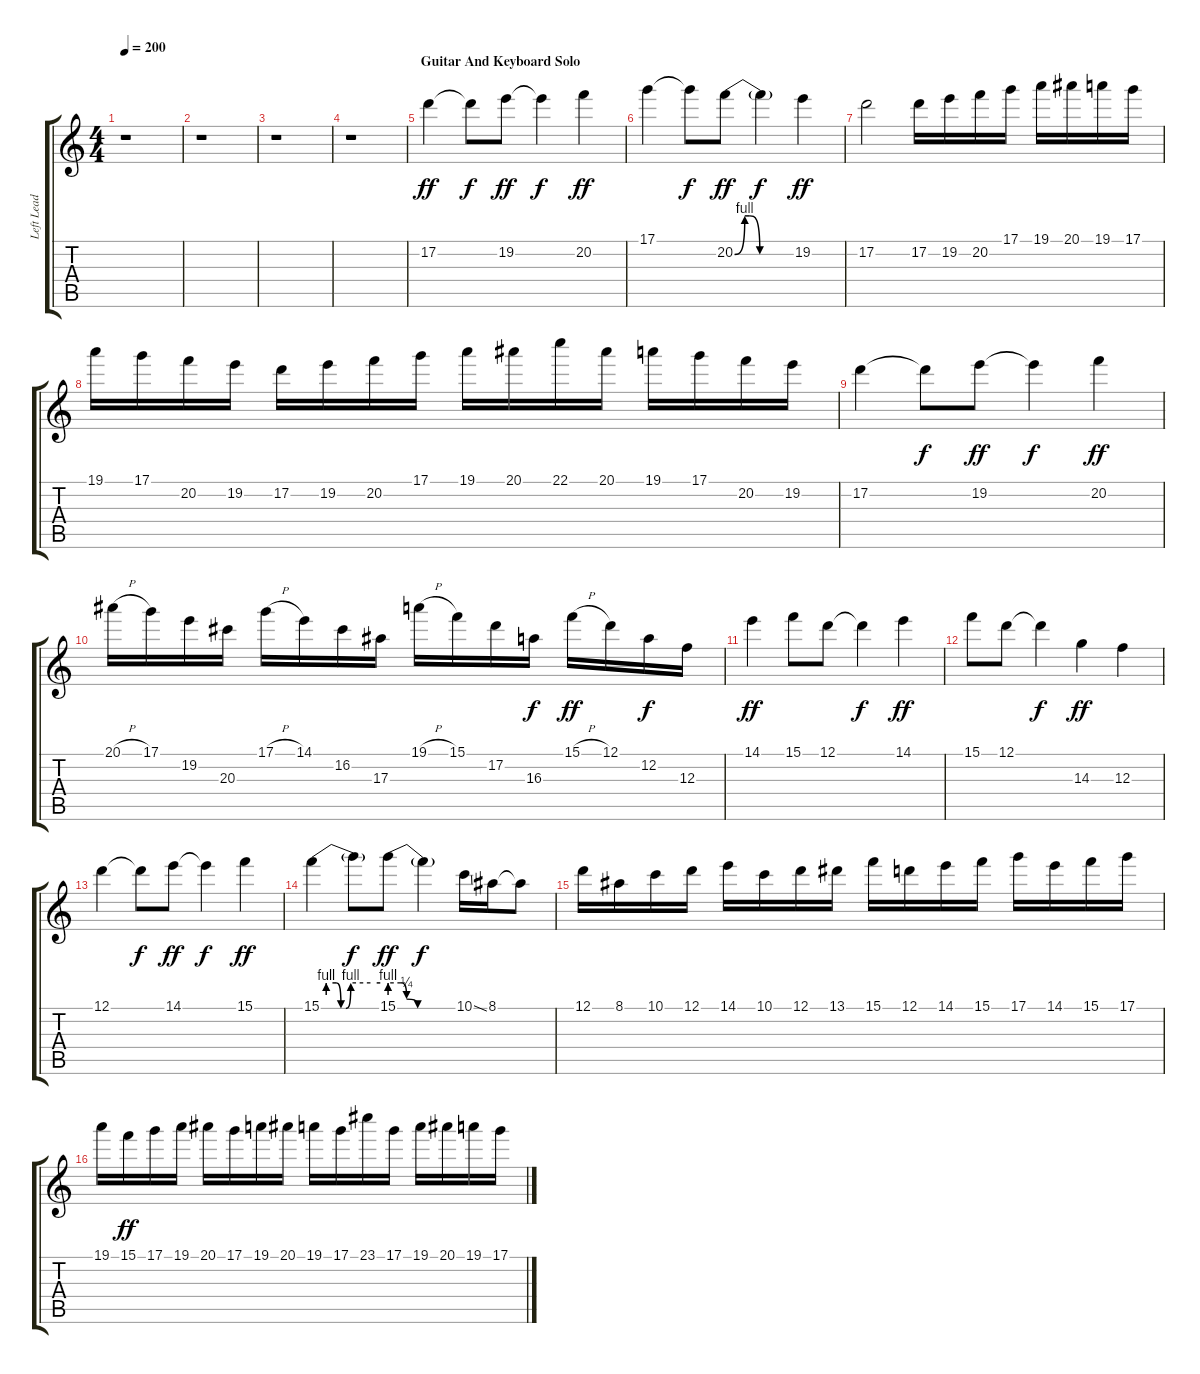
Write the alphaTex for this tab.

\track ("Left Lead Gtr" "Left Lead ") {instrument overdrivenguitar}
\staff {score tabs}
\tuning (D4 A3 F3 C3 G2 D2) {hide}
\ts (4 4)
\tempo 200
\clef g2
\ks c
r.1{dy f} |
r.1 |
r.1 |
r.1 |
\section ("" "Guitar And Keyboard Solo")
17.2.4{dy ff} 17.2{t}.8{dy f} 19.2.8{dy ff} 19.2{t}.4{dy f} 20.2.4{dy ff} |
17.1.4 17.1{t}.8{dy f} 20.2{be (custom 0 0 10 4 15 4 25 0 60 0)}.8{dy ff} 20.2{t}.4{dy f} 19.2.4{dy ff} |
17.2.2 17.2.16 19.2.16 20.2.16 17.1.16 19.1.16 20.1.16 19.1.16 17.1.16 |
19.1.16 17.1.16 20.2.16 19.2.16 17.2.16 19.2.16 20.2.16 17.1.16 19.1.16 20.1.16 22.1.16 20.1.16 19.1.16 17.1.16 20.2.16 19.2.16 |
17.2.4 17.2{t}.8{dy f} 19.2.8{dy ff} 19.2{t}.4{dy f} 20.2.4{dy ff} |
20.1{h}.16 17.1.16 19.2.16 20.3.16 17.1{h}.16 14.1.16 16.2.16 17.3.16 19.1{h}.16 15.1.16 17.2.16 16.3.16{dy f} 15.1{h}.16{dy ff} 12.1.16 12.2.16{dy f} 12.3.16 |
14.1.4{dy ff} 15.1.8 12.1.8 12.1{t}.4{dy f} 14.1.4{dy ff} |
15.1.8 12.1.8 12.1{t}.4{dy f} 14.3.4{dy ff} 12.3.4 |
12.1.4 12.1{t}.8{dy f} 14.1.8{dy ff} 14.1{t}.4{dy f} 15.1.4{dy ff} |
15.1{be (custom 0 0 5 0 5 4 15 4 20 0 25 0 30 4 50 4 60 4)}.4 15.1{t}.8{dy f} 15.1{be (custom 0 4 10 4 15 1 25 0 60 0)}.8{dy ff} 15.1{t}.4{dy f} 10.1{ss}.16 8.1.16 8.1{t}.8 |
12.1.16 8.1.16 10.1.16 12.1.16 14.1.16 10.1.16 12.1.16 13.1.16 15.1.16 12.1.16 14.1.16 15.1.16 17.1.16 14.1.16 15.1.16 17.1.16 |
19.1.16 15.1.16{dy ff} 17.1.16 19.1.16 20.1.16 17.1.16 19.1.16 20.1.16 19.1.16 17.1.16 23.1.16 17.1.16 19.1.16 20.1.16 19.1.16 17.1.16
